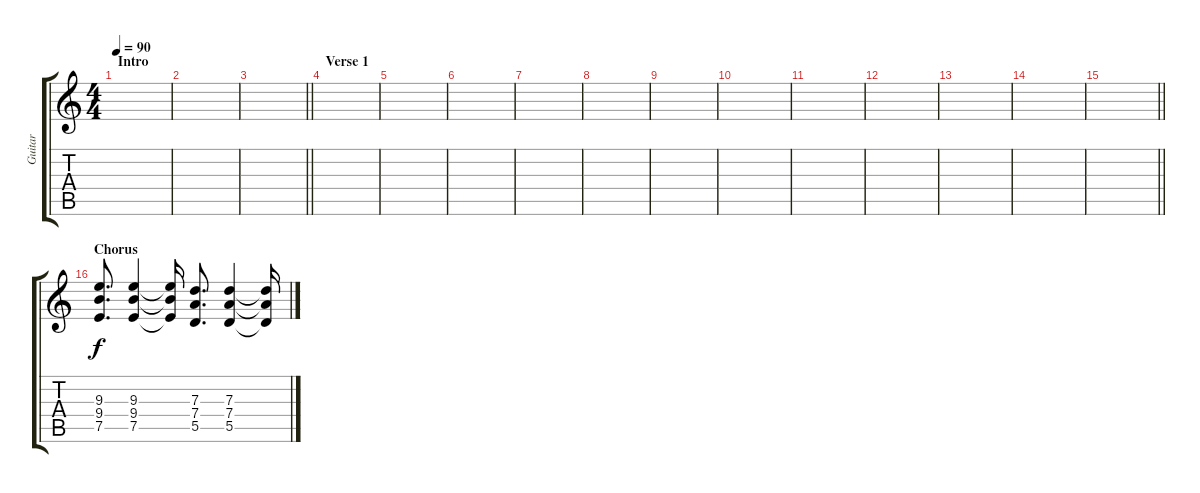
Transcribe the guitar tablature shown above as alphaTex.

\track ("Guitar" "Guitar") {instrument distortionguitar}
\staff {score tabs}
\tuning (E4 B3 G3 D3 A2 E2) {hide}
\ts (4 4)
\section ("" "Intro")
\tempo 90
\clef g2
\ks c
|
|
\barLineRight lightlight
|
\section ("" "Verse 1")
|
|
|
|
|
|
|
|
|
|
|
\barLineRight lightlight
|
\section ("" "Chorus")
(9.3 9.4 7.5).8{d} (9.3 9.4 7.5).4 (9.3{t} 9.4{t} 7.5{t}).16 (7.3 7.4 5.5).8{d} (7.3 7.4 5.5).4 (7.3{t} 7.4{t} 5.5{t}).16
